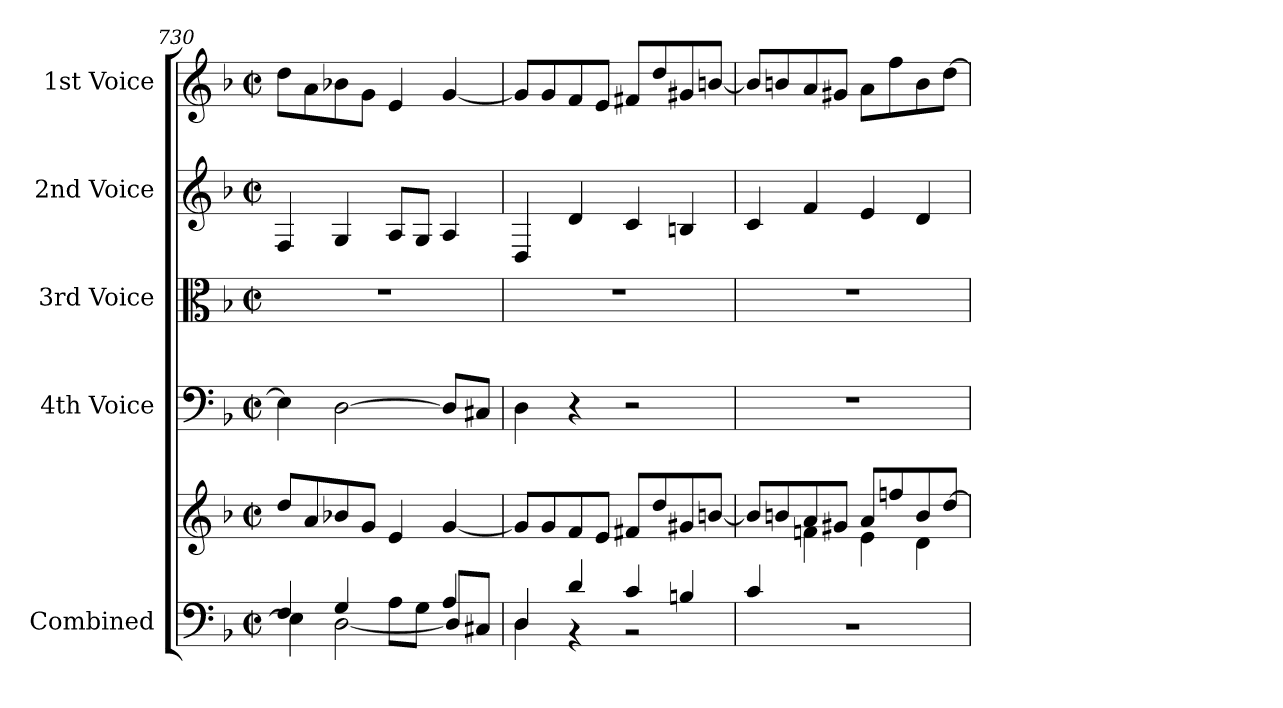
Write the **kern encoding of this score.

**kern	**kern	**kern	**kern	**kern	**kern
*part5	*part5	*part4	*part3	*part2	*part1
*staff6	*staff5	*staff4	*staff3	*staff2	*staff1
*I"Combined	*	*I"4th Voice	*I"3rd Voice	*I"2nd Voice	*I"1st Voice
*clefF4	*clefG2	*clefF4	*clefC3	*clefG2	*clefG2
*k[b-]	*k[b-]	*k[b-]	*k[b-]	*k[b-]	*k[b-]
*M2/2	*M2/2	*M2/2	*M2/2	*M2/2	*M2/2
*met(c|)	*met(c|)	*met(c|)	*met(c|)	*met(c|)	*met(c|)
=730	=730	=730	=730	=730	=730
*^	*	*	*	*	*
4F/	4E\]	8dd/L	4E\]	1r	4F/	8dd\L
.	.	8a/	.	.	.	8a\
4G/	[2D\	8b-X/	[2D\	.	4G/	8b-X\
.	.	8g/J	.	.	.	8g\J
8A\L	.	4e/	.	.	8A/L	4e/
8G\J	.	.	.	.	8G/J	.
4A/	8D/L]	[4g/	8D/L]	.	4A/	[4g/
.	8C#X/J	.	8C#X/J	.	.	.
=731	=731	=731	=731	=731	=731	=731
4D/	4D\	8g/L]	4D\	1r	4D/	8g/L]
.	.	8g/	.	.	.	8g/
4d/	4r	8f/	4r	.	4d/	8f/
.	.	8e/J	.	.	.	8e/J
4c/	2r	8f#X/L	2r	.	4c/	8f#X/L
.	.	8dd/	.	.	.	8dd/
4Bn/	.	8g#X/	.	.	4Bn/	8g#X/
.	.	[8bn/J	.	.	.	[8bn/J
!!LO:PB:g=z
=732	=732	=732	=732	=732	=732	=732
*	*	*^	*	*	*	*
4c/	1r	8b/L]	4ryy	1r	1r	4c/	8b/L]
.	.	8bn/	.	.	.	.	8bn/
2.ryy	.	8a/	4fn\	.	.	4f/	8a/
.	.	8g#X/J	.	.	.	.	8g#X/J
.	.	8a/L	4e\	.	.	4e/	8a\L
.	.	8ffn/	.	.	.	.	8ff\
.	.	8b/	4d\	.	.	4d/	8b\
.	.	[8dd/J	.	.	.	.	[8dd\J
*v	*v	*	*	*	*	*	*
*	*v	*v	*	*	*	*
=	=	=	=	=	=
*-	*-	*-	*-	*-	*-
